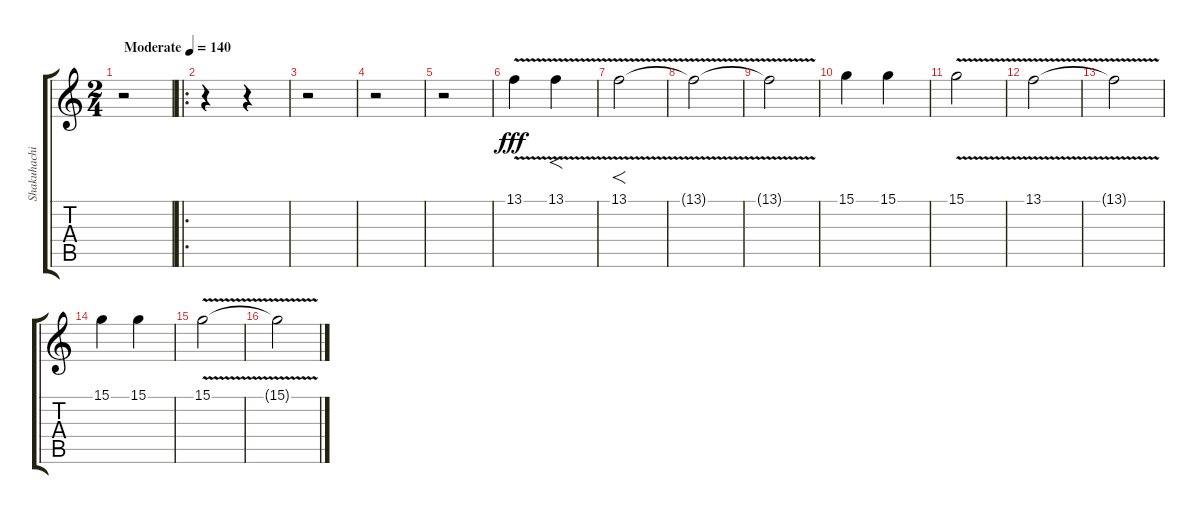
\track ("Shakuhachi" "Shakuhachi") {instrument shakuhachi}
\staff {score tabs}
\tuning (E4 B3 G3 D3 A2 E2) {hide}
\ts (2 4)
\tempo (140 "Moderate")
\clef g2
\ks c
r.2{dy fff instrument shakuhachi} |
\ro
r.4 r.4 |
r.2 |
r.2 |
r.2 |
13.1{v}.4 13.1{v}.4{f} |
13.1{v}.2{f} |
13.1{v t}.2 |
13.1{v t}.2 |
15.1.4 15.1.4 |
15.1{v}.2 |
13.1{v}.2 |
13.1{v t}.2 |
15.1.4 15.1.4 |
15.1{v}.2 |
15.1{v t}.2
